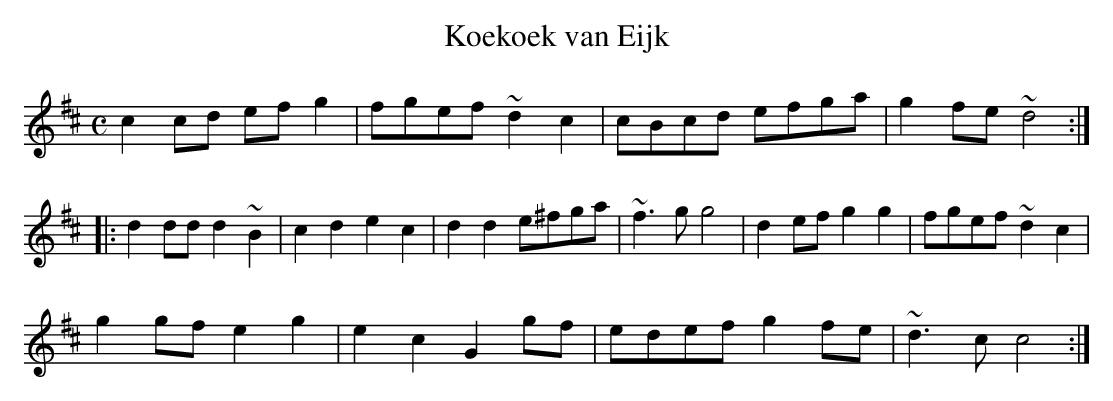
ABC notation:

X:1
T:Koekoek van Eijk
M:C
K:Dmaj
c2cd efg2|fgef~d2c2|cBcd efga|g2fe~d4:|
|:d2ddd2~B2|c2d2e2c2|d2d2e^fga|~f3gg4|d2efg2g2|fgef~d2c2|
g2gfe2g2|e2c2G2gf|edefg2fe|~d3cc4:|
